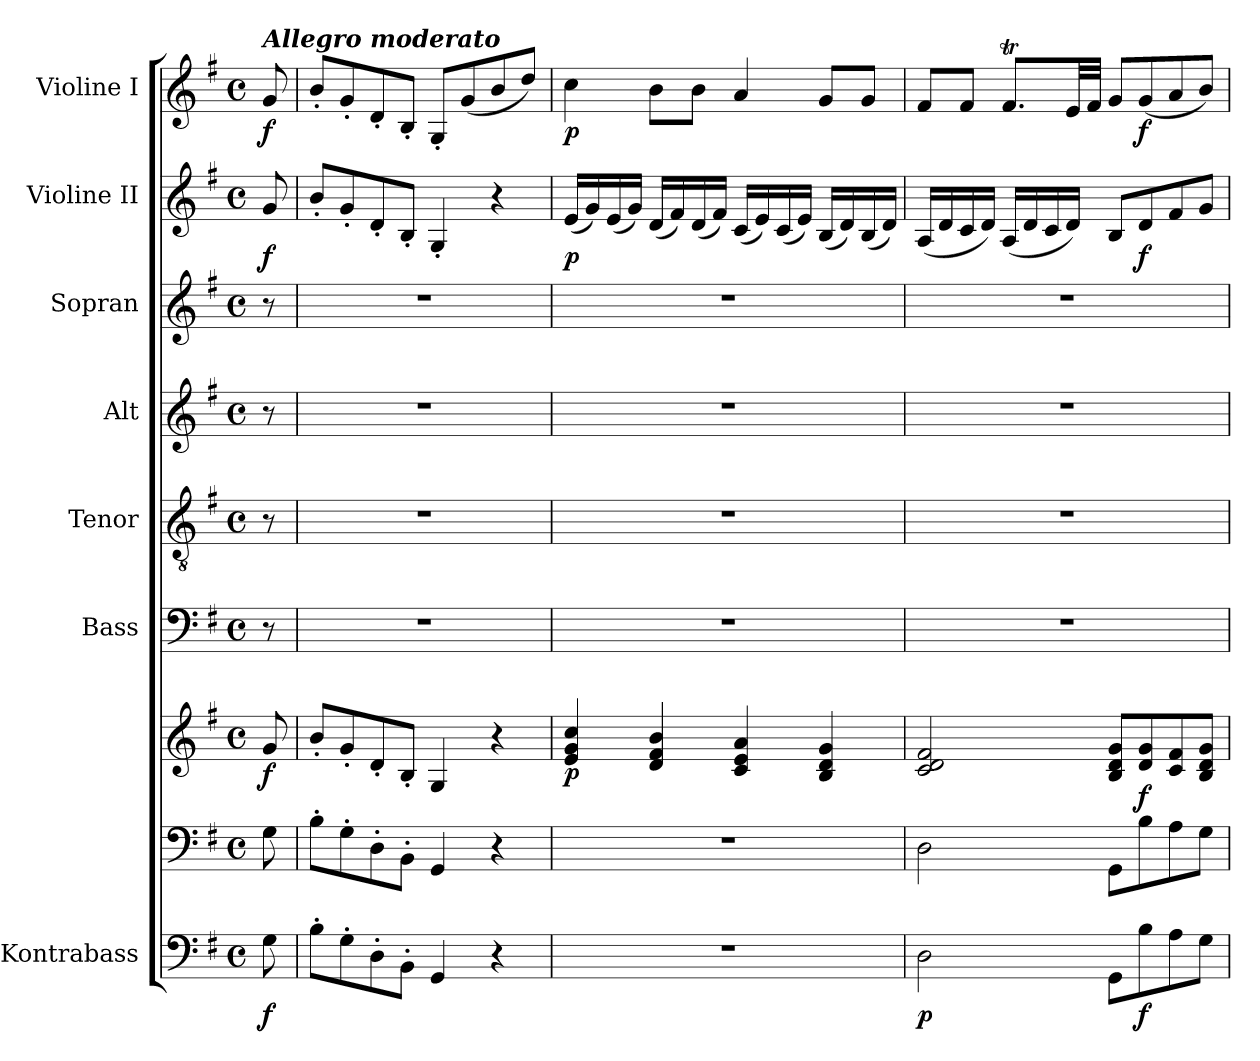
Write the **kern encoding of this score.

**kern	**dynam	**kern	**kern	**dynam	**kern	**kern	**kern	**kern	**kern	**dynam	**kern	**dynam
*part8	*part8	*part7	*part7	*part7	*part6	*part5	*part4	*part3	*part2	*part2	*part1	*part1
*staff9	*staff9	*staff8	*staff7	*staff7/8	*staff6	*staff5	*staff4	*staff3	*staff2	*staff2	*staff1	*staff1
*I"Kontrabass	*	*	*	*	*I"Bass	*I"Tenor	*I"Alt	*I"Sopran	*I"Violine II	*	*I"Violine I	*
*I'Kb.	*	*	*	*	*I'B.	*I'T.	*I'A.	*I'S.	*I'Vl. II	*	*I'Vl. I	*
*clefF4	*	*clefF4	*clefG2	*	*clefF4	*clefGv2	*clefG2	*clefG2	*clefG2	*	*clefG2	*
*ITrd7c12	*	*	*	*	*	*	*	*	*	*	*	*
*k[f#]	*	*k[f#]	*k[f#]	*	*k[f#]	*k[f#]	*k[f#]	*k[f#]	*k[f#]	*	*k[f#]	*
*G:	*	*G:	*G:	*	*G:	*G:	*G:	*G:	*G:	*	*G:	*
*M4/4	*	*M4/4	*M4/4	*	*M4/4	*M4/4	*M4/4	*M4/4	*M4/4	*	*M4/4	*
*met(c)	*	*met(c)	*met(c)	*	*met(c)	*met(c)	*met(c)	*met(c)	*met(c)	*	*met(c)	*
=	=	=	=	=	=	=	=	=	=	=	=	=
!	!	!	!	!	!	!	!	!	!	!	!LO:TX:a:Bi:t=Allegro moderato	!
!	!LO:DY:b	!	!	!LO:DY:b	!	!	!	!	!	!LO:DY:b	!	!LO:DY:b
8GG\	f	8G\	8g/	f	8r	8r	8r	8r	8g/	f	8g/	f
=1	=1	=1	=1	=1	=1	=1	=1	=1	=1	=1	=1	=1
8BB'>\L	.	8B'>\L	8b'</L	.	1r	1r	1r	1r	8b'</L	.	8b'</L	.
8GG'>\	.	8G'>\	8g'</	.	.	.	.	.	8g'</	.	8g'</	.
8DD'>\	.	8D'>\	8d'</	.	.	.	.	.	8d'</	.	8d'</	.
8BBB'>\J	.	8BB'>\J	8B'</J	.	.	.	.	.	8B'</J	.	8B'</J	.
4GGG/	.	4GG/	4G/	.	.	.	.	.	4G'</	.	8G'</L	.
.	.	.	.	.	.	.	.	.	.	.	(<8g/	.
4r	.	4r	4r	.	.	.	.	.	4r	.	8b/	.
.	.	.	.	.	.	.	.	.	.	.	8dd/J)	.
=2	=2	=2	=2	=2	=2	=2	=2	=2	=2	=2	=2	=2
!	!	!	!	!LO:DY:b	!	!	!	!	!	!LO:DY:b	!	!LO:DY:b
1r	.	1r	4e/ 4g/ 4cc/	p	1r	1r	1r	1r	(<16e/LL	p	4cc\	p
.	.	.	.	.	.	.	.	.	16g/)	.	.	.
.	.	.	.	.	.	.	.	.	(<16e/	.	.	.
.	.	.	.	.	.	.	.	.	16g/JJ)	.	.	.
.	.	.	4d/ 4f#/ 4b/	.	.	.	.	.	(<16d/LL	.	8b\L	.
.	.	.	.	.	.	.	.	.	16f#/)	.	.	.
.	.	.	.	.	.	.	.	.	(<16d/	.	8b\J	.
.	.	.	.	.	.	.	.	.	16f#/JJ)	.	.	.
.	.	.	4c/ 4e/ 4a/	.	.	.	.	.	(<16c/LL	.	4a/	.
.	.	.	.	.	.	.	.	.	16e/)	.	.	.
.	.	.	.	.	.	.	.	.	(<16c/	.	.	.
.	.	.	.	.	.	.	.	.	16e/JJ)	.	.	.
.	.	.	4B/ 4d/ 4g/	.	.	.	.	.	(<16B/LL	.	8g/L	.
.	.	.	.	.	.	.	.	.	16d/)	.	.	.
.	.	.	.	.	.	.	.	.	(<16B/	.	8g/J	.
.	.	.	.	.	.	.	.	.	16d/JJ)	.	.	.
=3	=3	=3	=3	=3	=3	=3	=3	=3	=3	=3	=3	=3
!	!LO:DY:b	!	!	!	!	!	!	!	!	!	!	!
2DD\	p	2D\	2c/ 2d/ 2f#/	.	1r	1r	1r	1r	(<16A/LL	.	8f#/L	.
.	.	.	.	.	.	.	.	.	16d/	.	.	.
.	.	.	.	.	.	.	.	.	16c/	.	8f#/J	.
.	.	.	.	.	.	.	.	.	16d/JJ)	.	.	.
.	.	.	.	.	.	.	.	.	(<16A/LL	.	8.f#t/L	.
.	.	.	.	.	.	.	.	.	16d/	.	.	.
.	.	.	.	.	.	.	.	.	16c/	.	.	.
.	.	.	.	.	.	.	.	.	16d/JJ)	.	32e/LL	.
.	.	.	.	.	.	.	.	.	.	.	32f#/JJJ	.
8GGG\L	.	8GG\L	8B/ 8d/ 8g/L	.	.	.	.	.	8B/L	.	8g/L	.
!	!LO:DY:b	!	!	!LO:DY:b	!	!	!	!	!	!LO:DY:b	!	!LO:DY:b
8BB\	f	8B\	8d/ 8g/	f	.	.	.	.	8d/	f	(<8g/	f
8AA\	.	8A\	8c/ 8f#/	.	.	.	.	.	8f#/	.	8a/	.
8GG\J	.	8G\J	8B/ 8d/ 8g/J	.	.	.	.	.	8g/J	.	8b/J)	.
=	=	=	=	=	=	=	=	=	=	=	=	=
*-	*-	*-	*-	*-	*-	*-	*-	*-	*-	*-	*-	*-
